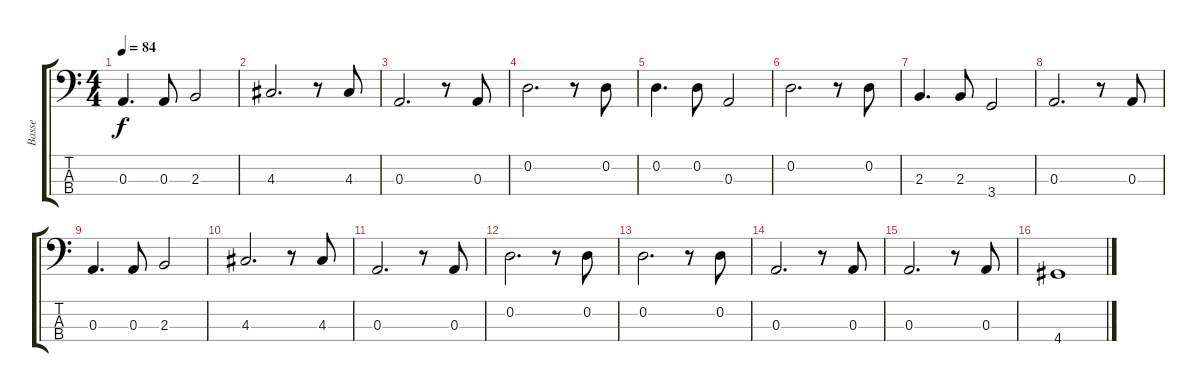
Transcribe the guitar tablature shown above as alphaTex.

\track ("Basse" "Basse") {instrument electricbassfinger}
\staff {score tabs}
\tuning (G2 D2 A1 E1) {hide}
\ts (4 4)
\tempo 84
\clef f4
\ks c
0.3.4{d dy f} 0.3.8 2.3.2 |
4.3.2{d} r.8 4.3.8 |
0.3.2{d} r.8 0.3.8 |
0.2.2{d} r.8 0.2.8 |
0.2.4{d} 0.2.8 0.3.2 |
0.2.2{d} r.8 0.2.8 |
2.3.4{d} 2.3.8 3.4.2 |
0.3.2{d} r.8 0.3.8 |
0.3.4{d} 0.3.8 2.3.2 |
4.3.2{d} r.8 4.3.8 |
0.3.2{d} r.8 0.3.8 |
0.2.2{d} r.8 0.2.8 |
0.2.2{d} r.8 0.2.8 |
0.3.2{d} r.8 0.3.8 |
0.3.2{d} r.8 0.3.8 |
4.4.1
